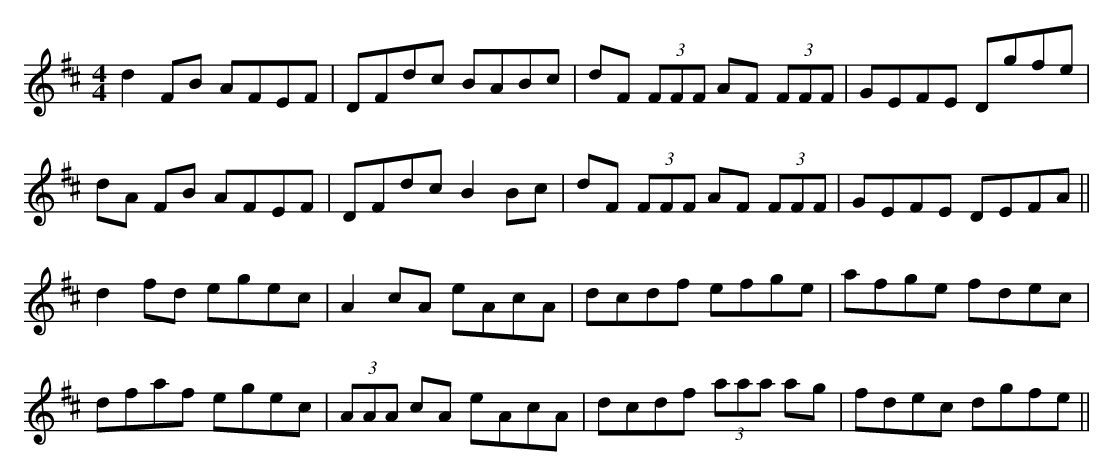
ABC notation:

X:1
M:4/4
K:D
d2 FB AFEF|DFdc BABc|dF (3FFF AF (3FFF|GEFE Dgfe|
dA FB AFEF|DFdc B2Bc|dF (3FFF AF (3FFF|GEFE DEFA||
d2fd egec|A2 cA eAcA|dcdf efge|afge fdec|
dfaf egec|(3AAA cA eAcA|dcdf (3aaa ag|fdec dgfe||
